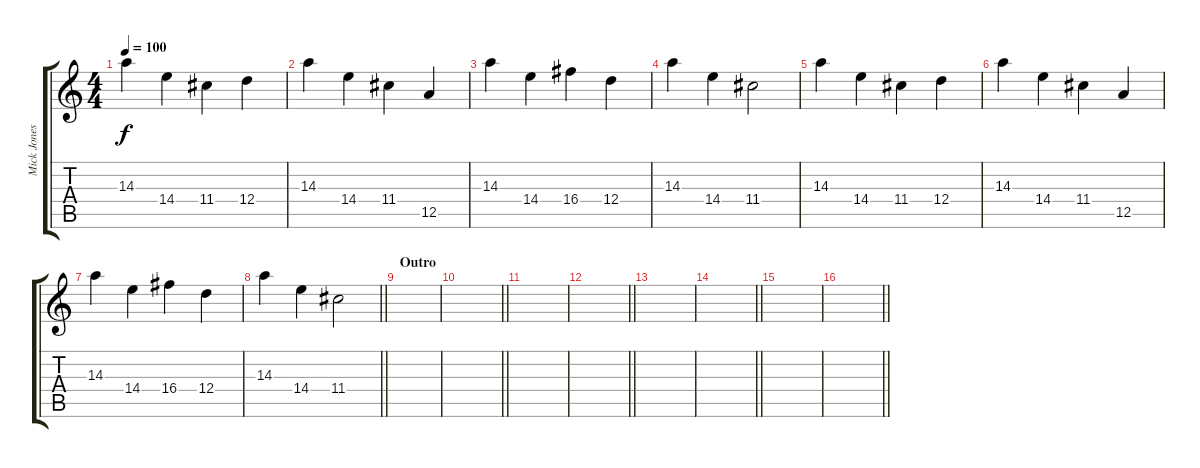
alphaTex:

\track ("Mick Jones" "Mick Jones") {instrument overdrivenguitar}
\staff {score tabs}
\tuning (E4 B3 G3 D3 A2 E2) {hide}
\ts (4 4)
\tempo 100
\clef g2
\ks c
14.3.4{dy f} 14.4.4 11.4.4 12.4.4 |
14.3.4 14.4.4 11.4.4 12.5.4 |
14.3.4 14.4.4 16.4.4 12.4.4 |
14.3.4 14.4.4 11.4.2 |
14.3.4 14.4.4 11.4.4 12.4.4 |
14.3.4 14.4.4 11.4.4 12.5.4 |
14.3.4 14.4.4 16.4.4 12.4.4 |
\barLineRight lightlight
14.3.4 14.4.4 11.4.2 |
\section ("" "Outro")
|
\barLineRight lightlight
|
|
\barLineRight lightlight
|
|
\barLineRight lightlight
|
|
\barLineRight lightlight
